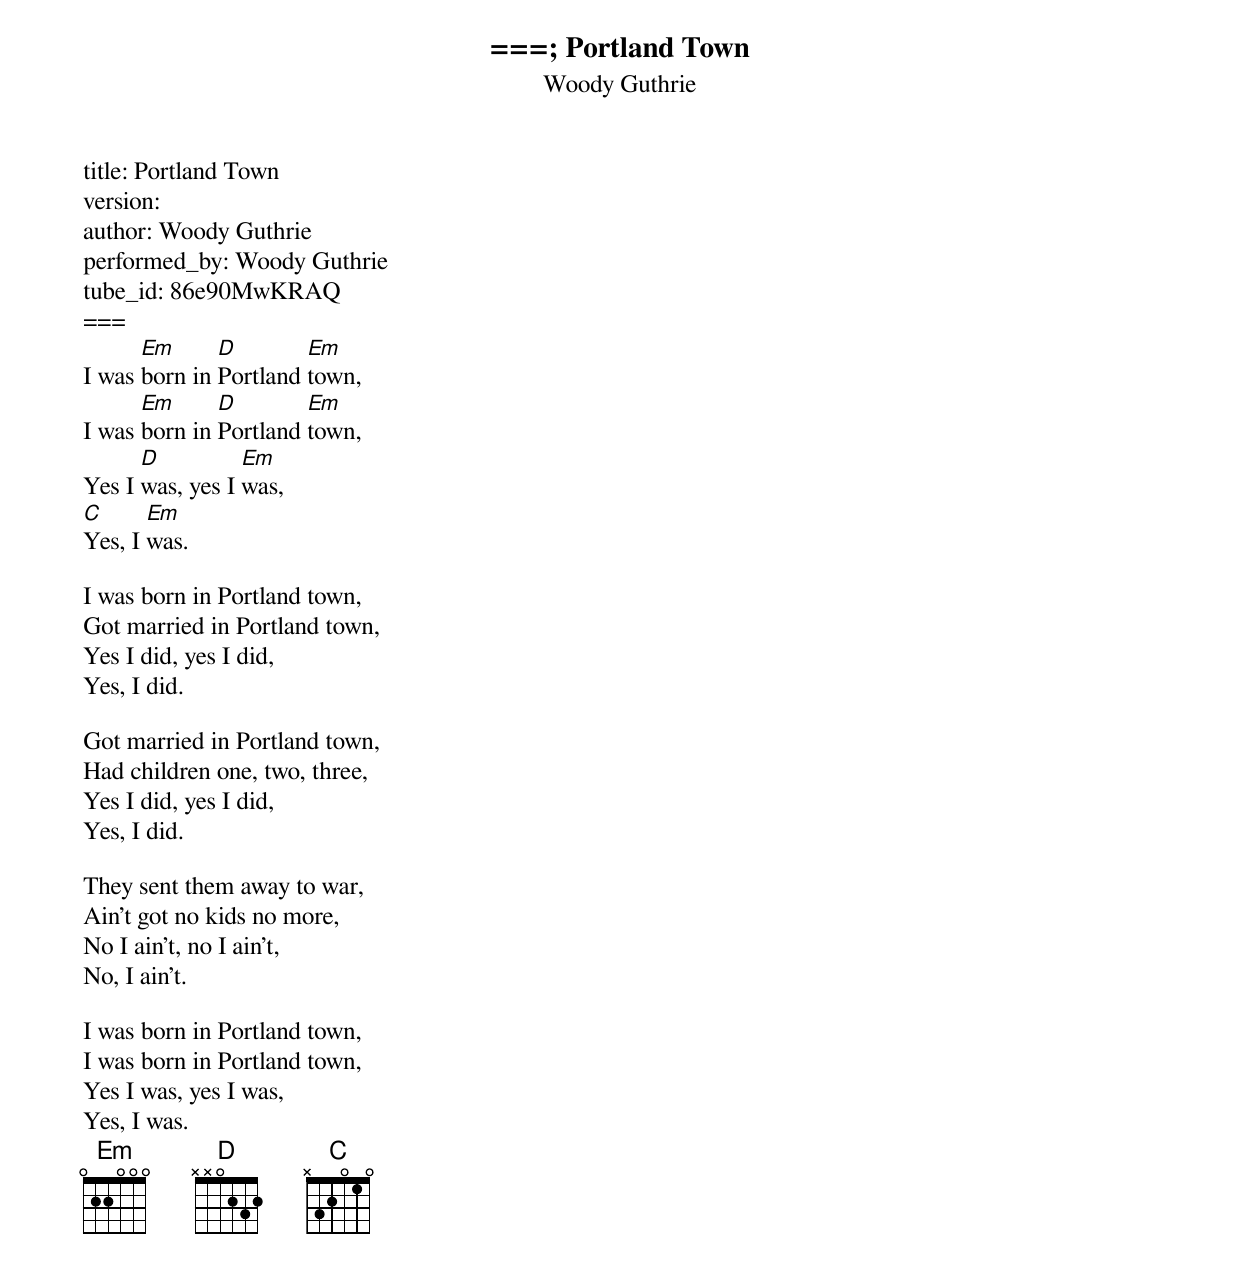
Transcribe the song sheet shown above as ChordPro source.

===
title: Portland Town
version:
author: Woody Guthrie
performed_by: Woody Guthrie
tube_id: 86e90MwKRAQ
===
{title:Portland Town}
{st:Woody Guthrie}
I was [Em]born in [D]Portland [Em]town,
I was [Em]born in [D]Portland [Em]town,
Yes I [D]was, yes I [Em]was,
[C]Yes, I [Em]was.

I was born in Portland town,
Got married in Portland town,
Yes I did, yes I did,
Yes, I did.

Got married in Portland town,
Had children one, two, three,
Yes I did, yes I did,
Yes, I did.

They sent them away to war,
Ain't got no kids no more,
No I ain't, no I ain't,
No, I ain't.

I was born in Portland town,
I was born in Portland town,
Yes I was, yes I was,
Yes, I was.
